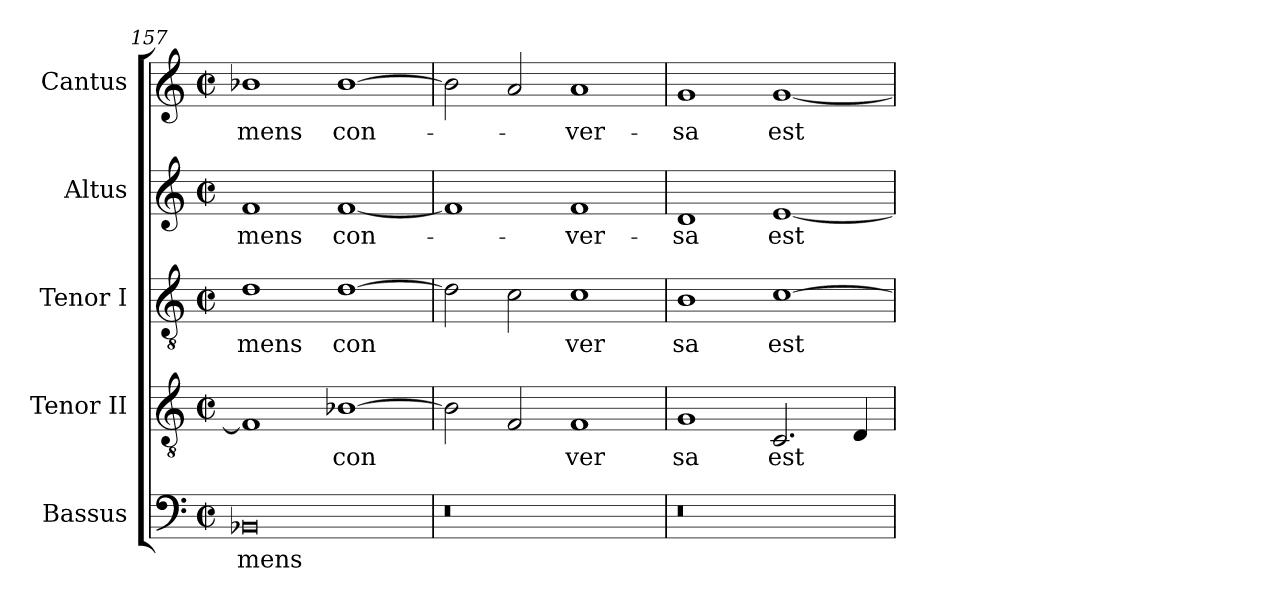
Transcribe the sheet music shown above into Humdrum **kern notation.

**kern	**text	**kern	**text	**kern	**text	**kern	**text	**kern	**text
*part5	*part5	*part4	*part4	*part3	*part3	*part2	*part2	*part1	*part1
*staff5	*staff5	*staff4	*staff4	*staff3	*staff3	*staff2	*staff2	*staff1	*staff1
*I"Bassus	*	*I"Tenor II	*	*I"Tenor I	*	*I"Altus	*	*I"Cantus	*
*clefF4	*	*clefGv2	*	*clefGv2	*	*clefG2	*	*clefG2	*
*	*	*	*	*k[]	*	*	*	*	*
*	*	*	*	*C:	*	*	*	*	*
*M2/2	*	*M2/2	*	*M2/2	*	*M2/2	*	*M2/2	*
*met(c|)	*	*met(c|)	*	*met(c|)	*	*met(c|)	*	*met(c|)	*
=157	=157	=157	=157	=157	=157	=157	=157	=157	=157
!	!LO:LY:b:cj	!	!	!	!LO:LY:b:cj	!	!LO:LY:b:cj	!	!LO:LY:b:cj
0BB-X	mens	1F]	.	1d	mens	1f	-mens	1b-X	-mens
!	!	!	!LO:LY:b:cj	!	!LO:LY:b:cj	!	!LO:LY:b:cj	!	!LO:LY:b:cj
.	.	[>1B-X	con	[>1d	con	[<1f	con-	[>1b-	con-
=158	=158	=158	=158	=158	=158	=158	=158	=158	=158
0r	.	2B-\]	.	2d\]	.	1f]	.	2b-\]	.
.	.	2F/	.	2c\	.	.	.	2a/	.
!	!	!	!LO:LY:b:cj	!	!LO:LY:b:cj	!	!LO:LY:b:cj	!	!LO:LY:b:cj
.	.	1F	ver	1c	ver	1f	-ver-	1a	-ver-
=159	=159	=159	=159	=159	=159	=159	=159	=159	=159
!	!	!	!LO:LY:b:cj	!	!LO:LY:b:cj	!	!LO:LY:b:cj	!	!LO:LY:b:cj
0r	.	1G	sa	1B	sa	1d	-sa	1g	-sa
!	!	!	!LO:LY:b	!	!LO:LY:b:cj	!	!LO:LY:b:cj	!	!LO:LY:b:cj
.	.	2.C/	est	[>1c	est	[<1e	est	[<1g	est
.	.	4D/	.	.	.	.	.	.	.
=	=	=	=	=	=	=	=	=	=
*-	*-	*-	*-	*-	*-	*-	*-	*-	*-
